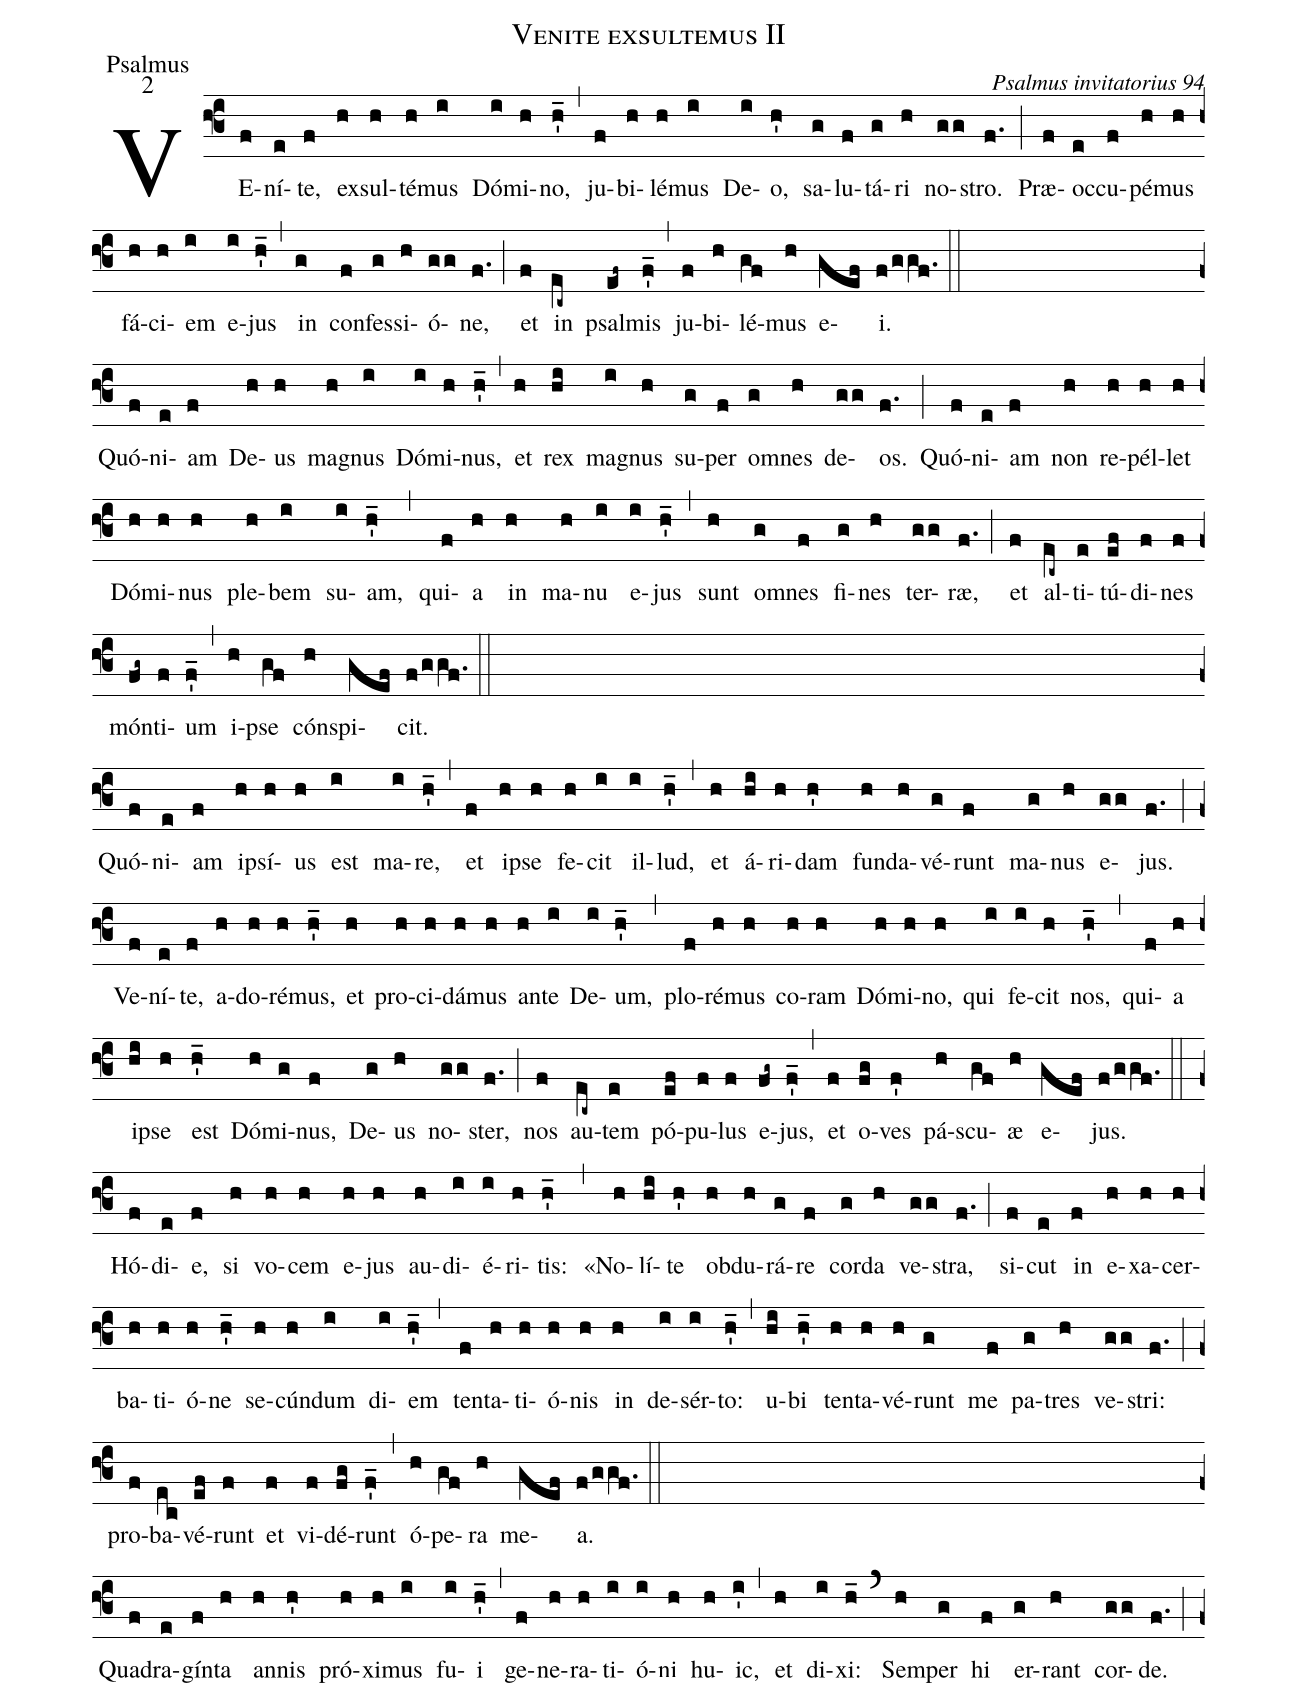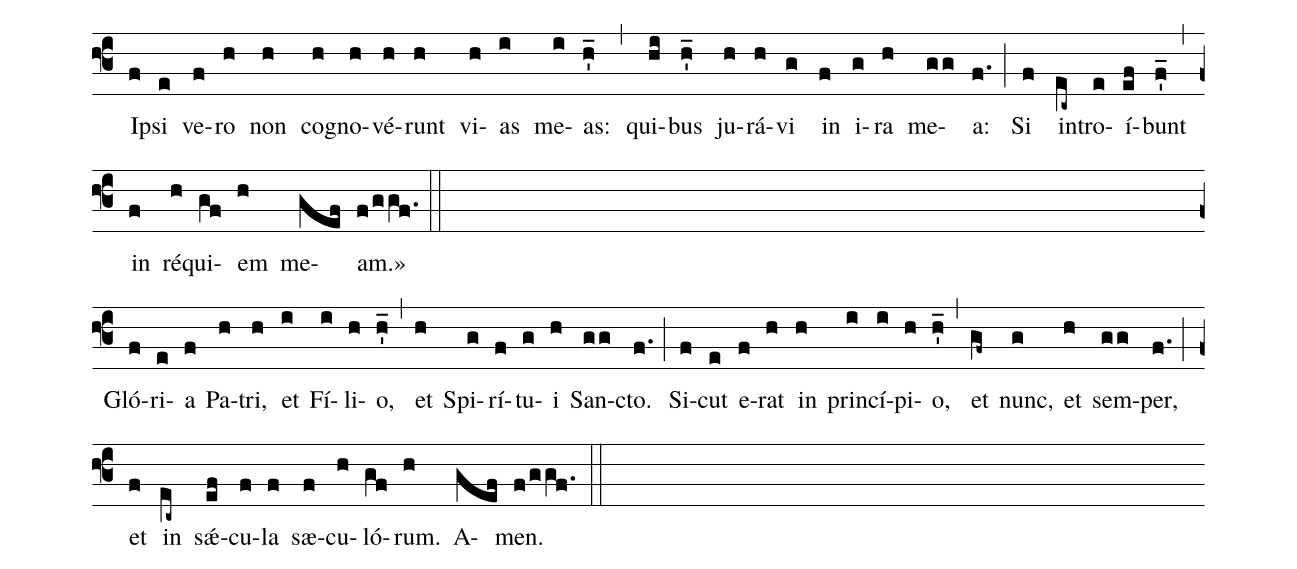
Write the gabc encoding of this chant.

name:Venite exsultemus II;
office-part:Psalmus;
mode:2;
commentary:Psalmus  invitatorius 94;
%%
(f3)VE(f)ní(e)te,(f) ex(h)sul(h)té(h)mus(i) Dó(i)mi(h)no,(h_') (,) ju(f)bi(h)lé(h)mus(i) De(i)o,(h') sa(g)lu(f)tá(g)ri(h) no(gg)stro.(f.) (;) Præ(f)oc(e)cu(f)pé(h)mus(h) fá(h)ci(h)em(i) e(i)jus(h_') (,) in(g) con(f)fes(g)si(h)ó(gg)ne,(f.) (;) et(f) in(ec~) psal(ef~)mis(f_') (,) ju(f)bi(h)lé(gf)mus(h) e(gef)i.(f/ggf.) (::Z)

Quó(f)ni(e)am(f) De(h)us(h) ma(h)gnus(i) Dó(i)mi(h)nus,(h_') (,) et(h) rex(hi) ma(i)gnus(h) su(g)per(f) om(g)nes(h) de(gg)os.(f.) (;) Quó(f)ni(e)am(f) non(h) re(h)pél(h)let(h) Dó(h)mi(h)nus(h) ple(h)bem(i) su(i)am,(h_') (,) qui(f)a(h) in(h) ma(h)nu(i) e(i)jus(h_') (,) sunt(h) om(g)nes(f) fi(g)nes(h) ter(gg)ræ,(f.) (;) et(f) al(ec~)ti(e)tú(ef)di(f)nes(f) món(fg~)ti(f)um(f_') (,) i(h)pse(gf) cón(h)spi(gef)cit.(f/ggf.) (::Z)

Quó(f)ni(e)am(f) i(h)psí(h)us(h) est(i) ma(i)re,(h_') (,) et(f) i(h)pse(h) fe(h)cit(i) il(i)lud,(h_') (,) et(h) á(hi)ri(h)dam(h') fun(h)da(h)vé(g)runt(f) ma(g)nus(h) e(gg)jus.(f.) (;) Ve(f)ní(e)te,(f) a(h)do(h)ré(h)mus,(h_') et(h) pro(h)ci(h)dá(h)mus(h) an(h)te(i) De(i)um,(h_') (,) plo(f)ré(h)mus(h) co(h)ram(h) Dó(h)mi(h)no,(h) qui(i) fe(i)cit(h) nos,(h_') (,) qui(f)a(h) i(hi)pse(h) est(h_') Dó(h)mi(g)nus,(f) De(g)us(h) no(gg)ster,(f.) (;) nos(f) au(ec~)tem(e) pó(ef)pu(f)lus(f) e(fg~)jus,(f_') (,) et(f) o(fg)ves(f') pá(h)scu(gf)æ(h) e(gef)jus.(f/ggf.) (::Z)

Hó(f)di(e)e,(f) si(h) vo(h)cem(h) e(h)jus(h) au(h)di(i)é(i)ri(h)tis:(h_') (,) «No(h)lí(hi)te(h') ob(h)du(h)rá(g)re(f) cor(g)da(h) ve(gg)stra,(f.) (;) si(f)cut(e) in(f) e(h)xa(h)cer(h)ba(h)ti(h)ó(h)ne(h_') se(h)cún(h)dum(i) di(i)em(h_') (,) ten(f)ta(h)ti(h)ó(h)nis(h) in(h) de(i)sér(i)to:(h_') (,) u(hi)bi(h_') ten(h)ta(h)vé(h)runt(g) me(f) pa(g)tres(h) ve(gg)stri:(f.) (;) pro(f)ba(ec)vé(ef)runt(f) et(f) vi(f)dé(fg)runt(f_') (,) ó(h)pe(gf)ra(h) me(gef)a.(f/ggf.) (::Z)

Qua(f)dra(e)gín(f)ta(h) an(h)nis(h') pró(h)xi(h)mus(i) fu(i)i(h_') (,) ge(f)ne(h)ra(h)ti(i)ó(i)ni(h) hu(h)ic,(i') (,) et(h) di(i)xi:(h_) (`) Sem(h)per(g) hi(f) er(g)rant(h) cor(gg)de.(f.) (;) I(f)psi(e) ve(f)ro(h) non(h) co(h)gno(h)vé(h)runt(h) vi(h)as(i) me(i)as:(h_') (,) qui(hi)bus(h_') ju(h)rá(h)vi(g) in(f) i(g)ra(h) me(gg)a:(f.) (;) Si(f) in(ec~)tro(e)í(ef)bunt(f_') (,) in(f) ré(h)qui(gf)em(h) me(gef)am.»(f/ggf.) (::Z)

Gló(f)ri(e)a(f) Pa(h)tri,(h) et(i) Fí(i)li(h)o,(h_') (,) et(h) Spi(g)rí(f)tu(g)i(h) San(gg)cto.(f.) (;) Si(f)cut(e) e(f)rat(h) in(h) prin(i)cí(i)pi(h)o,(h_') (,) et(gf~) nunc,(g) et(h) sem(gg)per,(f.) (;) et(f) in(ec~) sǽ(ef)cu(f)la(f) sæ(f)cu(h)ló(gf)rum.(h) A(gef)men.(f/ggf.) (::)
